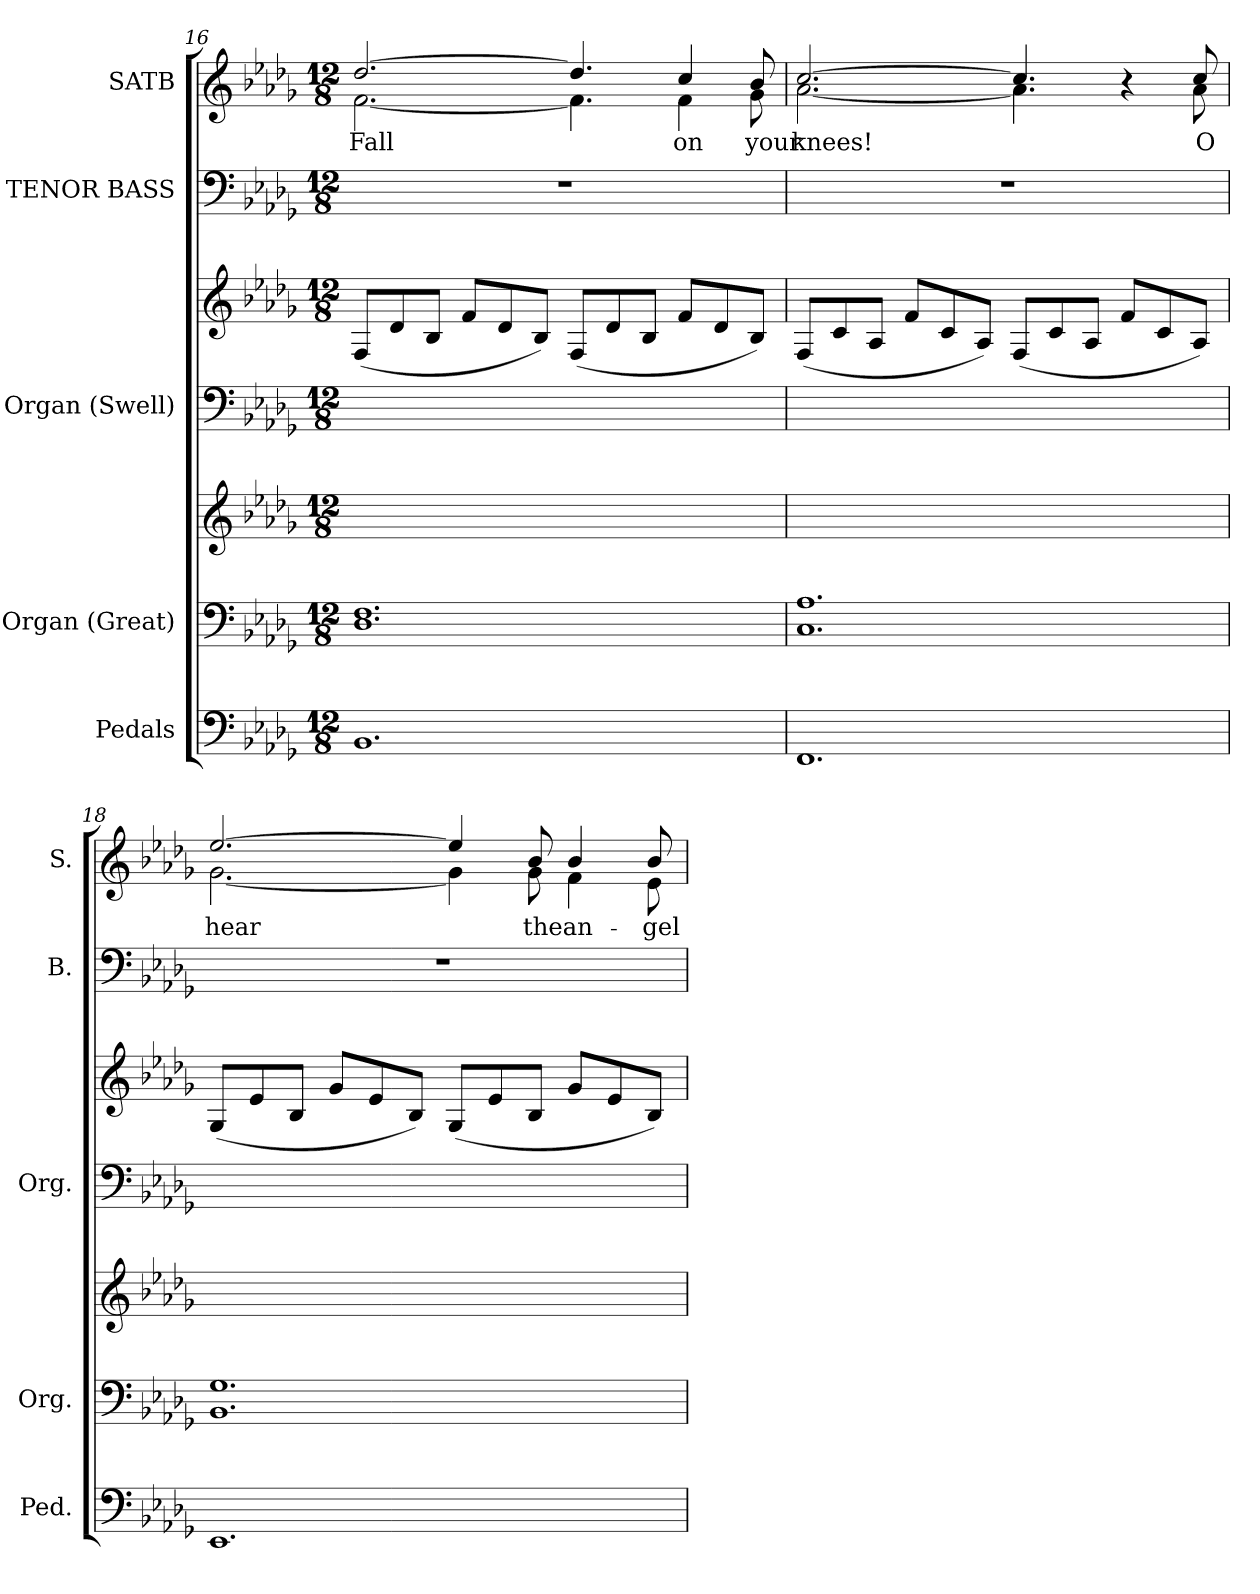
**kern	**kern	**kern	**kern	**kern	**kern	**kern	**text
*part5	*part4	*part4	*part3	*part3	*part2	*part1	*part1
*staff7	*staff6	*staff5	*staff4	*staff3	*staff2	*staff1	*staff1
*I"Pedals	*I"Organ (Great)	*	*I"Organ (Swell)	*	*I"TENOR BASS	*I"SATB	*
*I'Ped.	*I'Org.	*	*I'Org.	*	*I'B.	*I'S.	*
!!LO:LB:g=z
*clefF4	*clefF4	*clefG2	*clefF4	*clefG2	*clefF4	*clefG2	*
*k[b-e-a-d-g-]	*k[b-e-a-d-g-]	*k[b-e-a-d-g-]	*k[b-e-a-d-g-]	*k[b-e-a-d-g-]	*k[b-e-a-d-g-]	*k[b-e-a-d-g-]	*
*D-:	*D-:	*D-:	*D-:	*D-:	*D-:	*D-:	*
*M12/8	*M12/8	*M12/8	*M12/8	*M12/8	*M12/8	*M12/8	*
=16	=16	=16	=16	=16	=16	=16	=16
!	!	!LO:N:vis=1	!LO:N:vis=1	!	!LO:N:vis=1	!	!
!	!	!	!	!	!	!LO:TX:a:i:t=Sopranos&colon;	!
!	!	!	!	!	!	!LO:TX:b:i:t=Altos&colon;	!
!	!	!	!	!	!	!	!LO:LY:b:color=#000000
*	*	*	*	*	*	*^	*
1.BB-i	1.D-i 1.Fi	1.ryy	1.ryy	(8Fi/L	1.r	[>2.dd-i/	[<2.fi\	Fall
.	.	.	.	8d-i/	.	.	.	.
.	.	.	.	8B-i/J	.	.	.	.
.	.	.	.	8fi/L	.	.	.	.
.	.	.	.	8d-i/	.	.	.	.
.	.	.	.	8B-i/J)	.	.	.	.
.	.	.	.	(8Fi/L	.	4.dd-i/]	4.fi\]	.
.	.	.	.	8d-i/	.	.	.	.
.	.	.	.	8B-i/J	.	.	.	.
!	!	!	!	!	!	!	!	!LO:LY:b:color=#000000
.	.	.	.	8fi/L	.	4cci/	4fi\	on
.	.	.	.	8d-i/	.	.	.	.
!	!	!	!	!	!	!	!	!LO:LY:b:color=#000000
.	.	.	.	8B-i/J)	.	8b-i/	8g-i\	your
=17	=17	=17	=17	=17	=17	=17	=17	=17
!	!	!LO:N:vis=1	!LO:N:vis=1	!	!LO:N:vis=1	!	!	!
!	!	!	!	!	!	!	!	!LO:LY:b:color=#000000
1.FFi	1.Ci 1.A-i	1.ryy	1.ryy	(8Fi/L	1.r	[>2.cci/	[<2.a-i\	knees!
.	.	.	.	8ci/	.	.	.	.
.	.	.	.	8A-i/J	.	.	.	.
.	.	.	.	8fi/L	.	.	.	.
.	.	.	.	8ci/	.	.	.	.
.	.	.	.	8A-i/J)	.	.	.	.
.	.	.	.	(8Fi/L	.	4.cci/]	4.a-i\]	.
.	.	.	.	8ci/	.	.	.	.
.	.	.	.	8A-i/J	.	.	.	.
.	.	.	.	8fi/L	.	4r	4ryy	.
.	.	.	.	8ci/	.	.	.	.
!	!	!	!	!	!	!	!	!LO:LY:b:color=#000000
.	.	.	.	8A-i/J)	.	8cci/	8a-i\	O
=18	=18	=18	=18	=18	=18	=18	=18	=18
!	!	!LO:N:vis=1	!LO:N:vis=1	!	!LO:N:vis=1	!	!	!
!	!	!	!	!	!	!	!	!LO:LY:b:color=#000000
1.EE-i	1.BB-i 1.G-i	1.ryy	1.ryy	(8G-i/L	1.r	[>2.ee-i/	[<2.g-i\	hear
.	.	.	.	8e-i/	.	.	.	.
.	.	.	.	8B-i/J	.	.	.	.
.	.	.	.	8g-i/L	.	.	.	.
.	.	.	.	8e-i/	.	.	.	.
.	.	.	.	8B-i/J)	.	.	.	.
.	.	.	.	(8G-i/L	.	4ee-i/]	4g-i\]	.
.	.	.	.	8e-i/	.	.	.	.
!	!	!	!	!	!	!	!	!LO:LY:b:color=#000000
.	.	.	.	8B-i/J	.	8b-i/	8g-i\	the
!	!	!	!	!	!	!	!	!LO:LY:b:color=#000000
.	.	.	.	8g-i/L	.	4b-i/	4fi\	an-
.	.	.	.	8e-i/	.	.	.	.
!	!	!	!	!	!	!	!	!LO:LY:b:color=#000000
.	.	.	.	8B-i/J)	.	8b-i/	8e-i\	-gel
*	*	*	*	*	*	*v	*v	*
=	=	=	=	=	=	=	=
*-	*-	*-	*-	*-	*-	*-	*-
